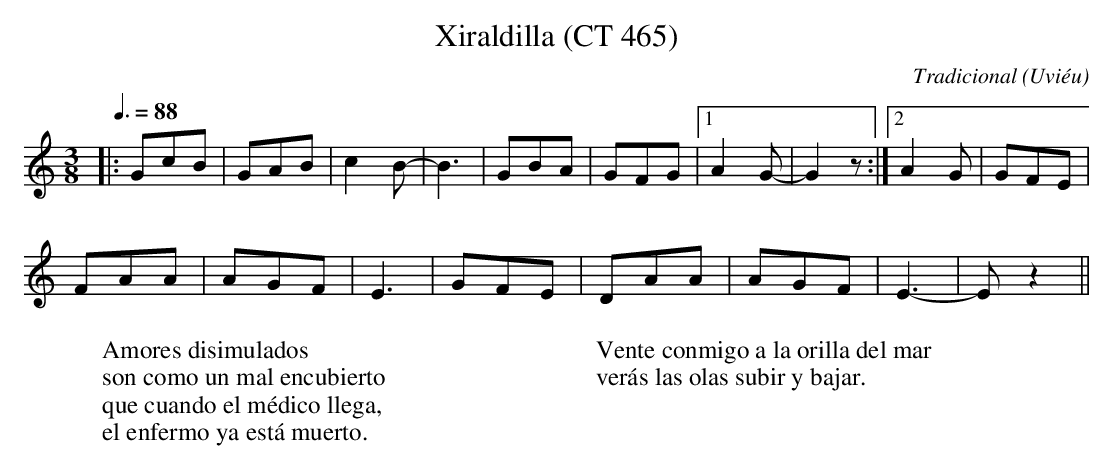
X:1
T:Xiraldilla (CT 465)
C:Tradicional
O:Uviéu
M:3/8
L:1/8
Q:3/8=88
K:C
|: GcB|GAB|c2 B-|B3|GBA|GFG|[1 A2 G-|G2 z :|[2 A2 G|GFE|
FAA|AGF|E3|GFE|DAA|AGF|E3-|E z2||
W:Amores disimulados
W:son como un mal encubierto
W:que cuando el médico llega,
W:el enfermo ya está muerto.
W:
W:Vente conmigo a la orilla del mar
W:verás las olas subir y bajar.
W:
